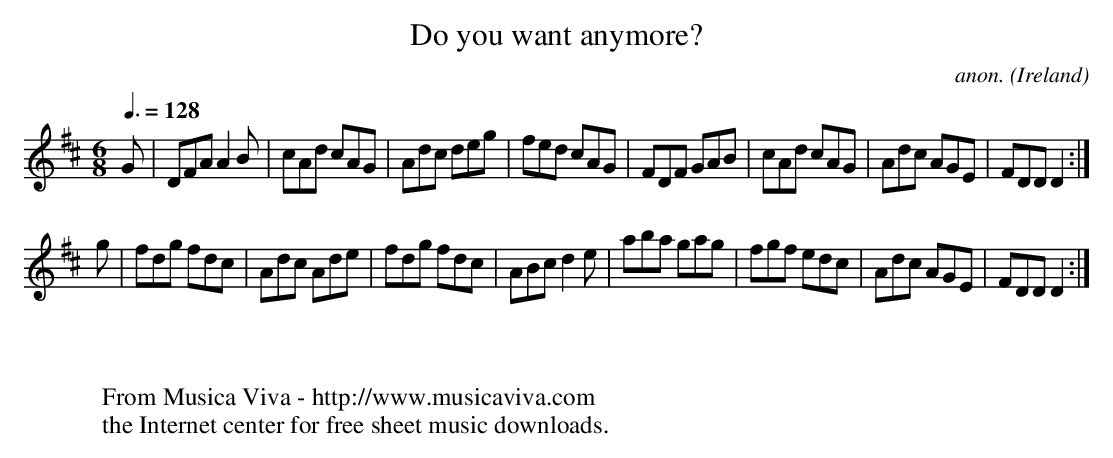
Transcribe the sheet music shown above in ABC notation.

X:1
T:Do you want anymore?
C:anon.
O:Ireland
M:6/8
L:1/8
Q:3/8=128
K:D
G|DFA A2B|cAd cAG|Adc deg|fed cAG|FDF GAB|cAd cAG|Adc AGE|FDDD2:|
g|fdg fdc|Adc Ade|fdg fdc|ABc d2e|aba gag|fgf edc|Adc AGE|FDDD2:|
W:
W:
W: From Musica Viva - http://www.musicaviva.com
W: the Internet center for free sheet music downloads.
